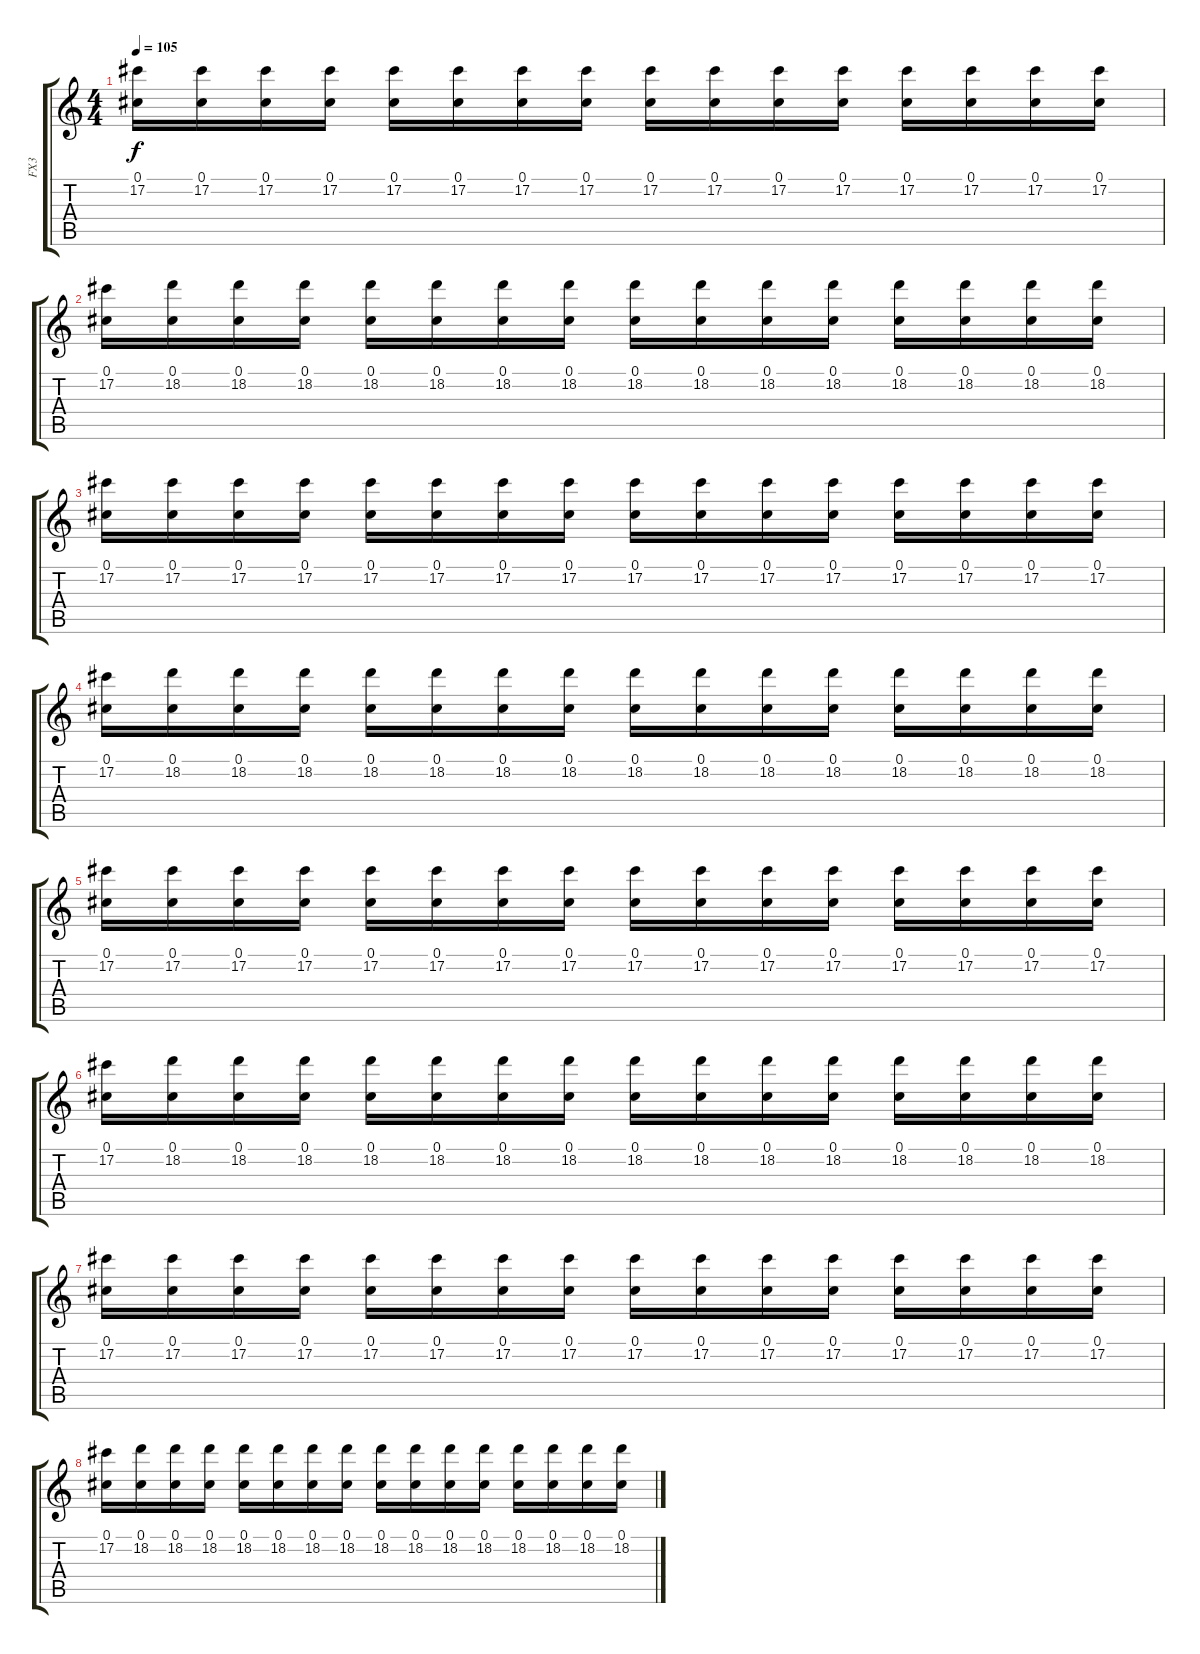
\track ("FX3" "FX3") {instrument distortionguitar}
\staff {score tabs}
\tuning (Db4 Ab3 E3 B2 Gb2 Db2) {hide}
\ts (4 4)
\tempo 105
\clef g2
\ks c
(0.1 17.2).16{dy f} (0.1 17.2).16 (0.1 17.2).16 (0.1 17.2).16 (0.1 17.2).16 (0.1 17.2).16 (0.1 17.2).16 (0.1 17.2).16 (0.1 17.2).16 (0.1 17.2).16 (0.1 17.2).16 (0.1 17.2).16 (0.1 17.2).16 (0.1 17.2).16 (0.1 17.2).16 (0.1 17.2).16 |
(0.1 17.2).16 (0.1 18.2).16 (0.1 18.2).16 (0.1 18.2).16 (0.1 18.2).16 (0.1 18.2).16 (0.1 18.2).16 (0.1 18.2).16 (0.1 18.2).16 (0.1 18.2).16 (0.1 18.2).16 (0.1 18.2).16 (0.1 18.2).16 (0.1 18.2).16 (0.1 18.2).16 (0.1 18.2).16 |
(0.1 17.2).16 (0.1 17.2).16 (0.1 17.2).16 (0.1 17.2).16 (0.1 17.2).16 (0.1 17.2).16 (0.1 17.2).16 (0.1 17.2).16 (0.1 17.2).16 (0.1 17.2).16 (0.1 17.2).16 (0.1 17.2).16 (0.1 17.2).16 (0.1 17.2).16 (0.1 17.2).16 (0.1 17.2).16 |
(0.1 17.2).16 (0.1 18.2).16 (0.1 18.2).16 (0.1 18.2).16 (0.1 18.2).16 (0.1 18.2).16 (0.1 18.2).16 (0.1 18.2).16 (0.1 18.2).16 (0.1 18.2).16 (0.1 18.2).16 (0.1 18.2).16 (0.1 18.2).16 (0.1 18.2).16 (0.1 18.2).16 (0.1 18.2).16 |
(0.1 17.2).16 (0.1 17.2).16 (0.1 17.2).16 (0.1 17.2).16 (0.1 17.2).16 (0.1 17.2).16 (0.1 17.2).16 (0.1 17.2).16 (0.1 17.2).16 (0.1 17.2).16 (0.1 17.2).16 (0.1 17.2).16 (0.1 17.2).16 (0.1 17.2).16 (0.1 17.2).16 (0.1 17.2).16 |
(0.1 17.2).16 (0.1 18.2).16 (0.1 18.2).16 (0.1 18.2).16 (0.1 18.2).16 (0.1 18.2).16 (0.1 18.2).16 (0.1 18.2).16 (0.1 18.2).16 (0.1 18.2).16 (0.1 18.2).16 (0.1 18.2).16 (0.1 18.2).16 (0.1 18.2).16 (0.1 18.2).16 (0.1 18.2).16 |
(0.1 17.2).16 (0.1 17.2).16 (0.1 17.2).16 (0.1 17.2).16 (0.1 17.2).16 (0.1 17.2).16 (0.1 17.2).16 (0.1 17.2).16 (0.1 17.2).16 (0.1 17.2).16 (0.1 17.2).16 (0.1 17.2).16 (0.1 17.2).16 (0.1 17.2).16 (0.1 17.2).16 (0.1 17.2).16 |
(0.1 17.2).16 (0.1 18.2).16 (0.1 18.2).16 (0.1 18.2).16 (0.1 18.2).16 (0.1 18.2).16 (0.1 18.2).16 (0.1 18.2).16 (0.1 18.2).16 (0.1 18.2).16 (0.1 18.2).16 (0.1 18.2).16 (0.1 18.2).16 (0.1 18.2).16 (0.1 18.2).16 (0.1 18.2).16
